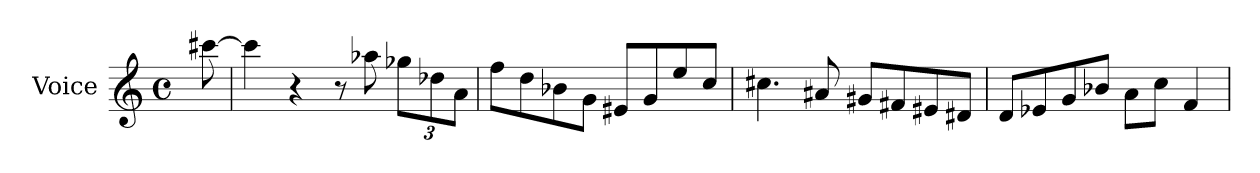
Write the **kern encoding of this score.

**kern
*part1
*staff1
*I"Voice
*I'Voice
*clefG2
*M4/4
*met(c)
=
[>8ccc#X\
=1
4ccc#\]
4r
8r
8aa-X\
12gg-X\L
12dd-X\
12a\J
=2
8ff\L
8dd\
8b-X\
8g\J
8e#X/L
8g/
8ee/
8cc/J
=3
4.cc#X\
8a#X/
8g#X/L
8f#X/
8e#X/
8d#X/J
=4
8d/L
8e-X/
8g/
8b-X/J
8a\L
8cc\J
4f/
=
*-
